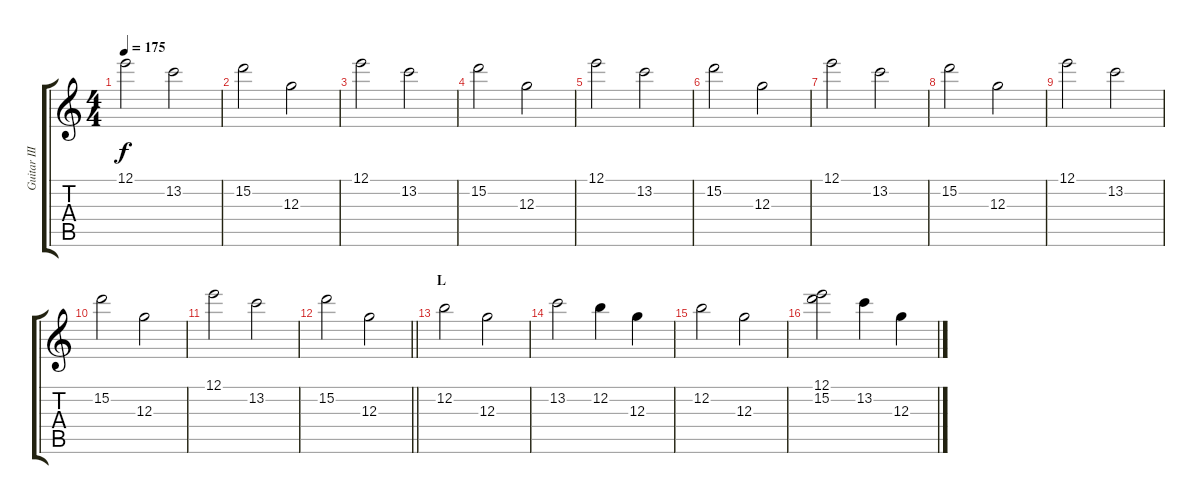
\track ("Guitar III" "Guitar III") {instrument overdrivenguitar}
\staff {score tabs}
\tuning (E4 B3 G3 D3 A2 E2) {hide}
\ts (4 4)
\tempo 175
\clef g2
\ks c
12.1.2{dy f} 13.2.2 |
15.2.2 12.3.2 |
12.1.2 13.2.2 |
15.2.2 12.3.2 |
12.1.2 13.2.2 |
15.2.2 12.3.2 |
12.1.2 13.2.2 |
15.2.2 12.3.2 |
12.1.2 13.2.2 |
15.2.2 12.3.2 |
12.1.2 13.2.2 |
\barLineRight lightlight
15.2.2 12.3.2 |
\section ("" "L")
12.2.2 12.3.2 |
13.2.2 12.2.4 12.3.4 |
12.2.2 12.3.2 |
(12.1 15.2).2 13.2.4 12.3.4
